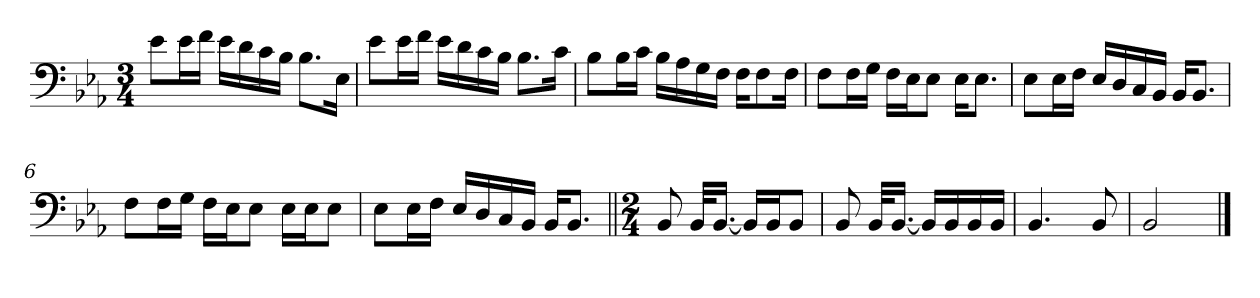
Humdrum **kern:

**kern
*part1
*staff1
*clefF4
*k[b-e-a-]
*M3/4
=1
8e-\L
16e-\L
16f\JJ
16e-\LL
16d\
16c\
16B-\JJ
8.B-\L
16E-\Jk
=2
8e-\L
16e-\L
16f\JJ
16e-\LL
16d\
16c\
16B-\JJ
8.B-\L
16c\Jk
=3
8B-\L
16B-\L
16c\JJ
16B-\LL
16A-\
16G\
16F\JJ
16F\KL
8F\
16F\Jk
=4
8F\L
16F\L
16G\JJ
16F\LL
16E-\J
8E-\J
16E-\KL
8.E-\J
=5
8E-\L
16E-\L
16F\JJ
16E-/LL
16D/
16C/
16BB-/JJ
16BB-/KL
8.BB-/J
=6
8F\L
16F\L
16G\JJ
16F\LL
16E-\J
8E-\J
16E-\LL
16E-\J
8E-\J
=7
8E-\L
16E-\L
16F\JJ
16E-/LL
16D/
16C/
16BB-/JJ
16BB-/KL
8.BB-/J
=8||
*M2/4
8BB-/
32BB-/KLL
[16.BB-/JJ
16BB-/LL]
16BB-/J
8BB-/J
=9
8BB-/
32BB-/KLL
[16.BB-/JJ
16BB-/LL]
16BB-/
16BB-/
16BB-/JJ
=10
4.BB-/
8BB-/
=11
2BB-/
==
*-
